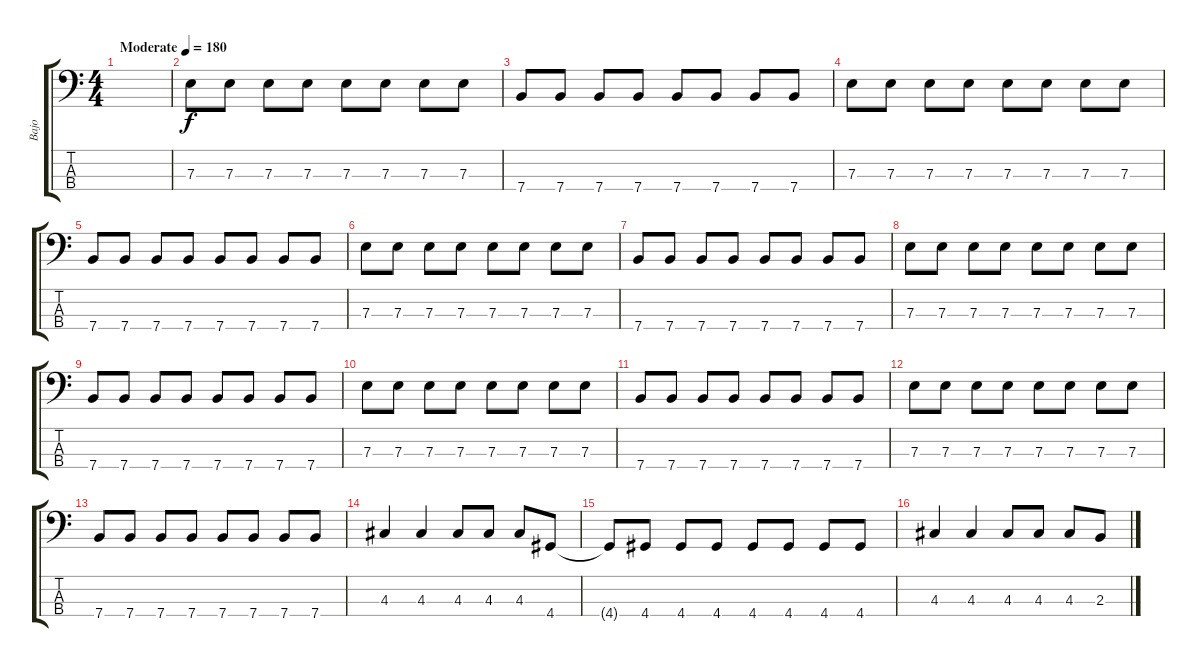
\track ("Bajo" "Bajo") {instrument electricbassfinger}
\staff {score tabs}
\tuning (G2 D2 A1 E1) {hide}
\ts (4 4)
\tempo (180 "Moderate")
\clef f4
\ks c
|
7.3.8 7.3.8 7.3.8 7.3.8 7.3.8 7.3.8 7.3.8 7.3.8 |
7.4.8 7.4.8 7.4.8 7.4.8 7.4.8 7.4.8 7.4.8 7.4.8 |
7.3.8 7.3.8 7.3.8 7.3.8 7.3.8 7.3.8 7.3.8 7.3.8 |
7.4.8 7.4.8 7.4.8 7.4.8 7.4.8 7.4.8 7.4.8 7.4.8 |
7.3.8 7.3.8 7.3.8 7.3.8 7.3.8 7.3.8 7.3.8 7.3.8 |
7.4.8 7.4.8 7.4.8 7.4.8 7.4.8 7.4.8 7.4.8 7.4.8 |
7.3.8 7.3.8 7.3.8 7.3.8 7.3.8 7.3.8 7.3.8 7.3.8 |
7.4.8 7.4.8 7.4.8 7.4.8 7.4.8 7.4.8 7.4.8 7.4.8 |
7.3.8 7.3.8 7.3.8 7.3.8 7.3.8 7.3.8 7.3.8 7.3.8 |
7.4.8 7.4.8 7.4.8 7.4.8 7.4.8 7.4.8 7.4.8 7.4.8 |
7.3.8 7.3.8 7.3.8 7.3.8 7.3.8 7.3.8 7.3.8 7.3.8 |
7.4.8 7.4.8 7.4.8 7.4.8 7.4.8 7.4.8 7.4.8 7.4.8 |
4.3.4 4.3.4 4.3.8 4.3.8 4.3.8 4.4.8 |
4.4{t}.8 4.4.8 4.4.8 4.4.8 4.4.8 4.4.8 4.4.8 4.4.8 |
4.3.4 4.3.4 4.3.8 4.3.8 4.3.8 2.3.8
